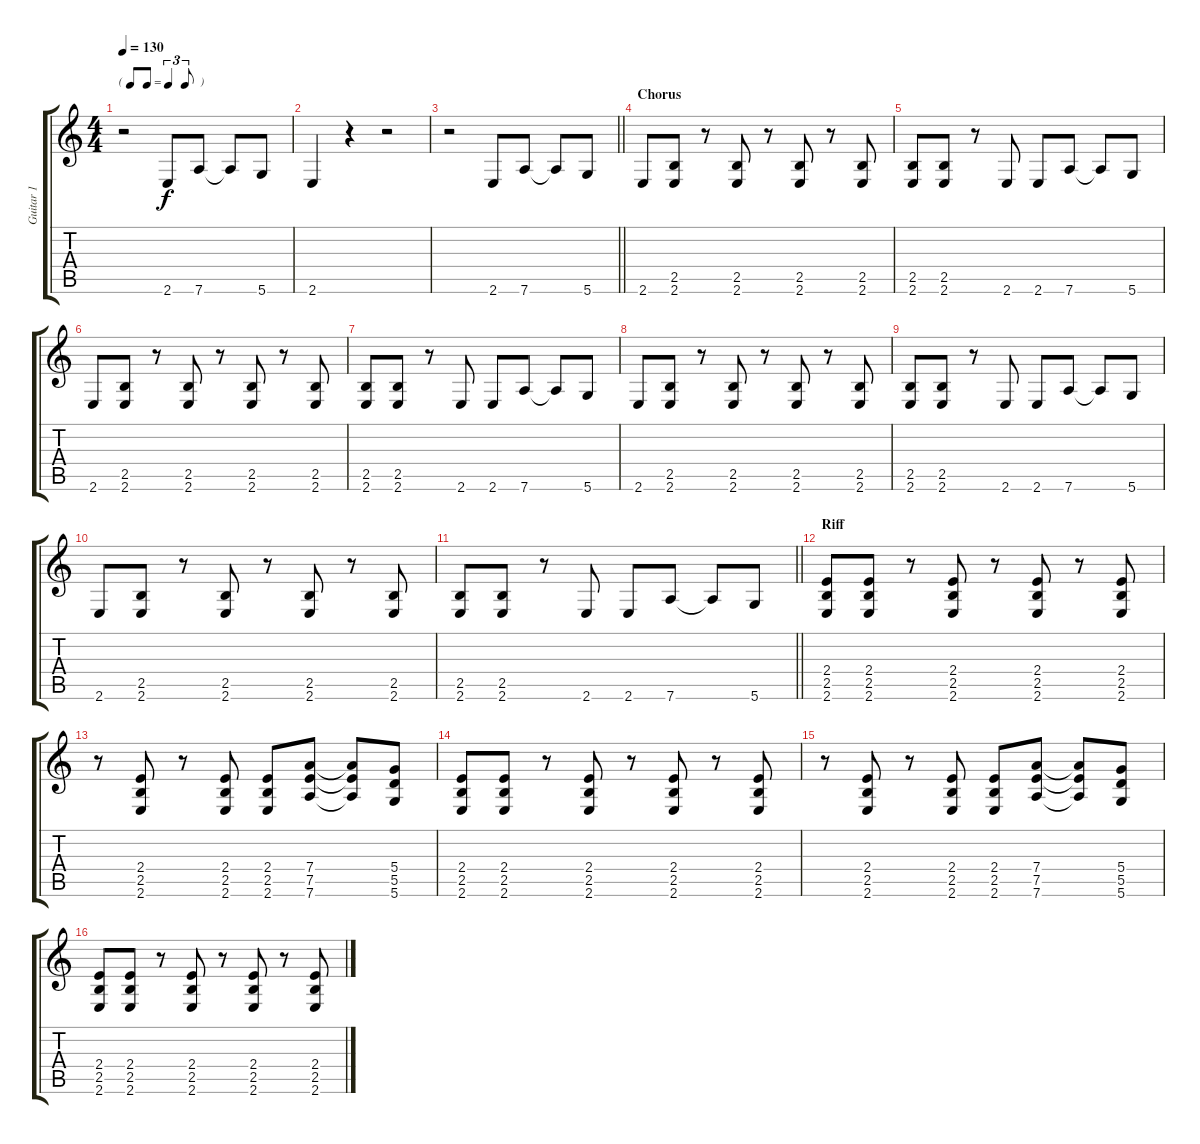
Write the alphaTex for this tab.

\track ("Guitar 1" "Guitar 1") {instrument electricguitarmuted}
\staff {score tabs}
\tuning (E4 B3 G3 D3 A2 D2) {hide}
\ts (4 4)
\tf triplet8th
\tempo 130
\clef g2
\ks c
r.2{dy f} 2.6.8 7.6.8 7.6{t}.8 5.6.8 |
2.6.4 r.4 r.2 |
\barLineRight lightlight
r.2 2.6.8 7.6.8 7.6{t}.8 5.6.8 |
\section ("" "Chorus")
2.6.8 (2.5 2.6).8 r.8 (2.5 2.6).8 r.8 (2.5 2.6).8 r.8 (2.5 2.6).8 |
(2.5 2.6).8 (2.5 2.6).8 r.8 2.6.8 2.6.8 7.6.8 7.6{t}.8 5.6.8 |
2.6.8 (2.5 2.6).8 r.8 (2.5 2.6).8 r.8 (2.5 2.6).8 r.8 (2.5 2.6).8 |
(2.5 2.6).8 (2.5 2.6).8 r.8 2.6.8 2.6.8 7.6.8 7.6{t}.8 5.6.8 |
2.6.8 (2.5 2.6).8 r.8 (2.5 2.6).8 r.8 (2.5 2.6).8 r.8 (2.5 2.6).8 |
(2.5 2.6).8 (2.5 2.6).8 r.8 2.6.8 2.6.8 7.6.8 7.6{t}.8 5.6.8 |
2.6.8 (2.5 2.6).8 r.8 (2.5 2.6).8 r.8 (2.5 2.6).8 r.8 (2.5 2.6).8 |
\barLineRight lightlight
(2.5 2.6).8 (2.5 2.6).8 r.8 2.6.8 2.6.8 7.6.8 7.6{t}.8 5.6.8 |
\section ("" "Riff")
(2.4 2.5 2.6).8{instrument overdrivenguitar} (2.4 2.5 2.6).8 r.8 (2.4 2.5 2.6).8 r.8 (2.4 2.5 2.6).8 r.8 (2.4 2.5 2.6).8 |
r.8 (2.4 2.5 2.6).8 r.8 (2.4 2.5 2.6).8 (2.4 2.5 2.6).8 (7.4 7.5 7.6).8 (7.4{t} 7.5{t} 7.6{t}).8 (5.4 5.5 5.6).8 |
(2.4 2.5 2.6).8 (2.4 2.5 2.6).8 r.8 (2.4 2.5 2.6).8 r.8 (2.4 2.5 2.6).8 r.8 (2.4 2.5 2.6).8 |
r.8 (2.4 2.5 2.6).8 r.8 (2.4 2.5 2.6).8 (2.4 2.5 2.6).8 (7.4 7.5 7.6).8 (7.4{t} 7.5{t} 7.6{t}).8 (5.4 5.5 5.6).8 |
(2.4 2.5 2.6).8 (2.4 2.5 2.6).8 r.8 (2.4 2.5 2.6).8 r.8 (2.4 2.5 2.6).8 r.8 (2.4 2.5 2.6).8
